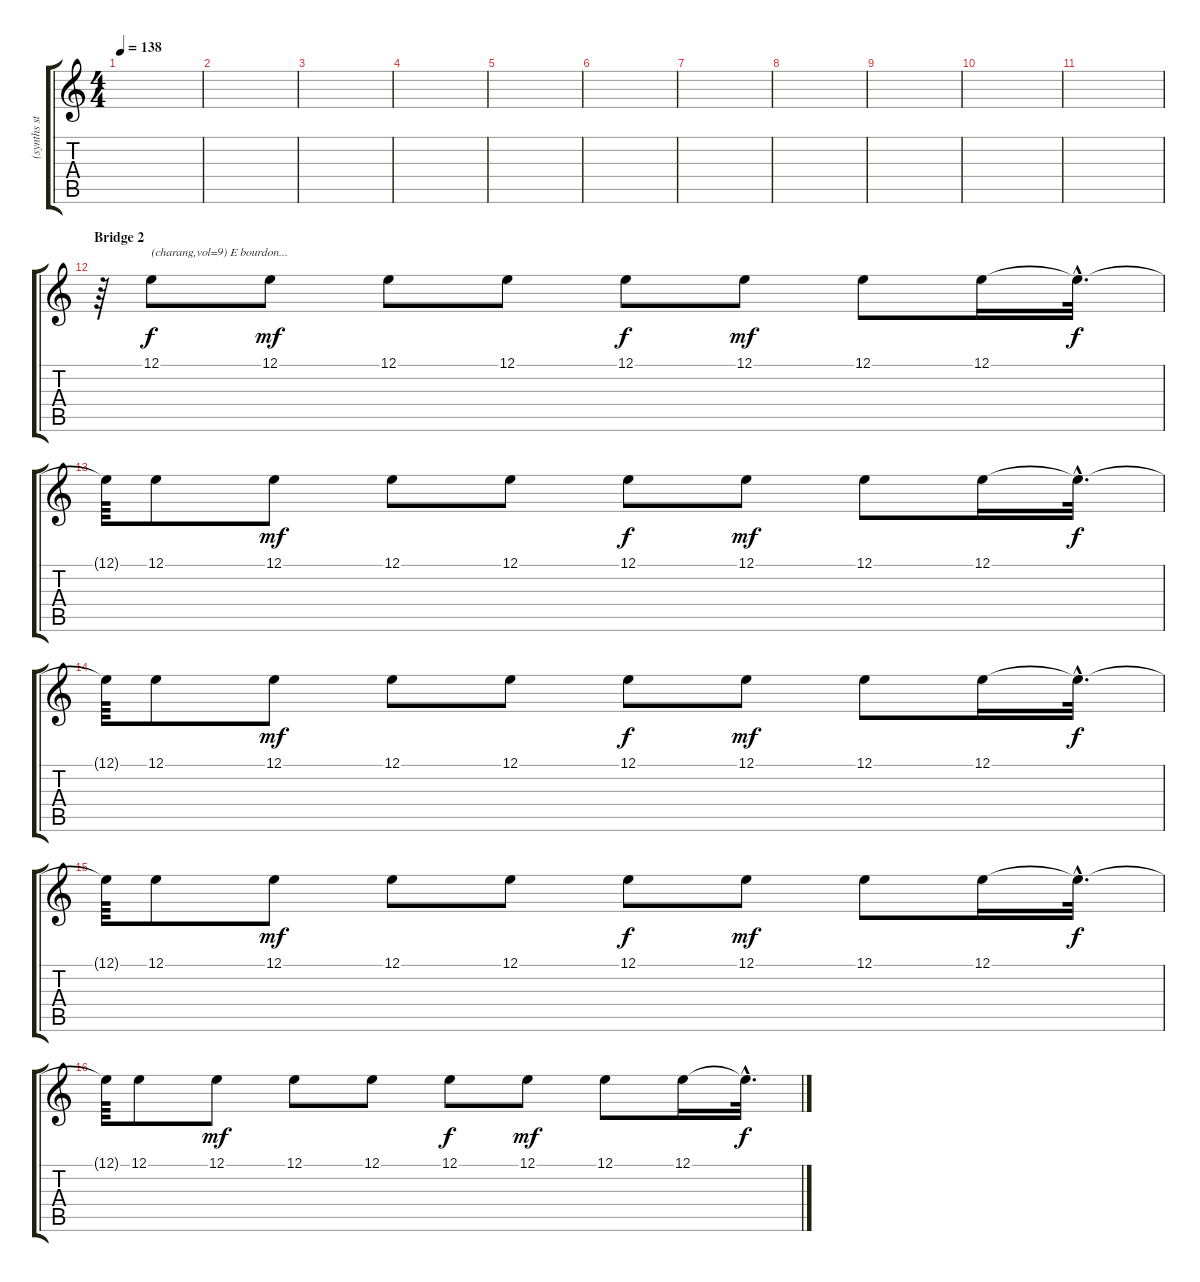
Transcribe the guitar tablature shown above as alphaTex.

\track ("(synths stereo fx)" "(synths st") {instrument lead1square}
\staff {score tabs}
\tuning (E4 B3 G3 D3 A2 E2) {hide}
\ts (4 4)
\tempo 138
\clef g2
\ks c
|
|
|
|
|
|
|
|
|
|
|
\section ("" "Bridge 2")
r.64 12.1.8{txt "(charang,vol=9) E bourdon..." volume 9 instrument lead5charang} 12.1.8{dy mf} 12.1.8 12.1.8 12.1.8{dy f} 12.1.8{dy mf} 12.1.8 12.1.16 12.1{hac t}.32{d dy f} |
12.1{t}.64 12.1.8 12.1.8{dy mf} 12.1.8 12.1.8 12.1.8{dy f} 12.1.8{dy mf} 12.1.8 12.1.16 12.1{hac t}.32{d dy f} |
12.1{t}.64 12.1.8 12.1.8{dy mf} 12.1.8 12.1.8 12.1.8{dy f} 12.1.8{dy mf} 12.1.8 12.1.16 12.1{hac t}.32{d dy f} |
12.1{t}.64 12.1.8 12.1.8{dy mf} 12.1.8 12.1.8 12.1.8{dy f} 12.1.8{dy mf} 12.1.8 12.1.16 12.1{hac t}.32{d dy f} |
12.1{t}.64 12.1.8 12.1.8{dy mf} 12.1.8 12.1.8 12.1.8{dy f} 12.1.8{dy mf} 12.1.8 12.1.16 12.1{hac t}.32{d dy f}
